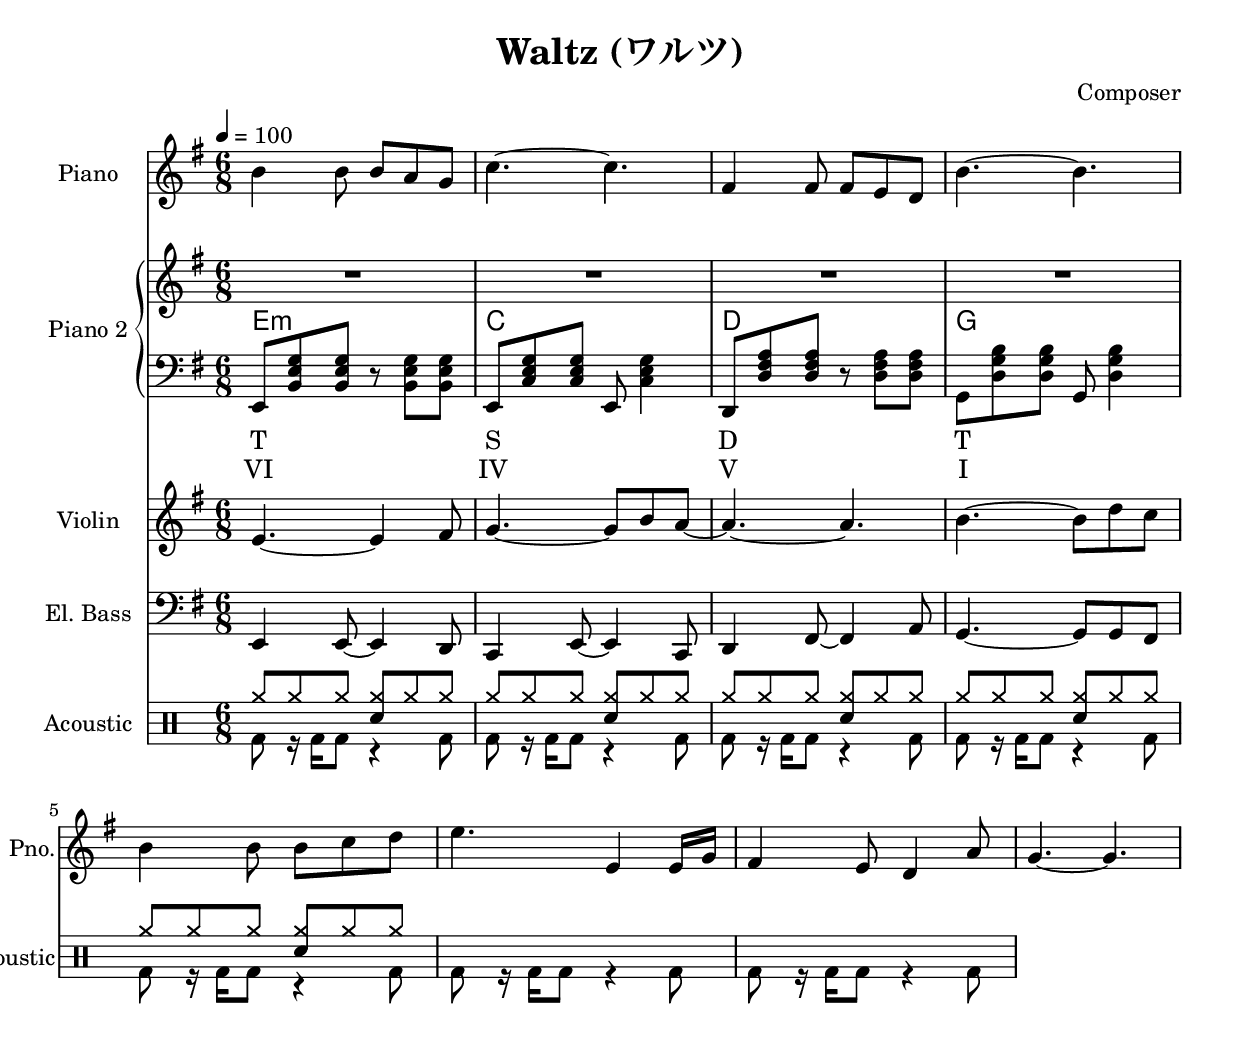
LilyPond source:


\header {
  title = "Waltz (ワルツ)"
  composer = "Composer"
}

<<
  \new PianoStaff \with {
    instrumentName = "Piano"
    shortInstrumentName = "Pno."
  }{\tempo 4 = 100 \clef treble \key g \major \time 6/8
    b'4 b'8 b' a' g'       | 
    c''4.~ c''             |
    fis'4 fis'8 fis' e' d' |
    b'4.~ b'               |

    b'4 b'8 b' c'' d''     |
    e''4. e'4 e'16 g'      |
    fis'4 e'8 d'4 a'8      |
    g'4.~ g'4.

  }

  \new PianoStaff <<
    \set PianoStaff.instrumentName = "Piano 2"
    \new Staff {\clef treble \key g \major
      R2. | R2. | R2. | R2. |
    }
    \new ChordNames {
      \chordmode {
        e:m | c | d | g 
      }
    }
    \new Staff { \clef bass \key g \major
      e,8 <b, e g> <b, e g> r <b, e g> <b, e g>      | 
      e,8 <c e g> <c e g> e, <c e g>4                |
      d,8 <d fis a> <d fis a> r  <d fis a> <d fis a> |
      g,8 <d g b> <d g b> g, <d g b>4                |
    }
    \new Lyrics \lyricmode { % harmonic analysis : Tonic, Subdominant, Dominant
      T2.  S  D  T 
    }
    \new Lyrics \lyricmode { % harmonic analysis : Roman Numeral Analysis
      VI2. IV V  I 
    }
  >>
  
  \new Staff \with {
    instrumentName = "Violin"
    shortInstrumentName = "Vln."
  }{ \clef treble \key g \major \time 6/8
    e'4.~ e'4 fis'8   |
    g'4.~ g'8 b' a'~  |
    a'4.~ a'          |
    b'4.~ b'8 d'' c'' |
  }

  \new Staff \with {
    instrumentName = "El. Bass"
    shortInstrumentName = "El. B."
  }{ \clef bass \key g \major \time 6/8
    e,4 e,8~ e,4 d,8     |
    c,4 e,8~ e,4 c,8     |
    d,4 fis,8~ fis,4 a,8 |
    g,4.~ g,8 g, fis,
  }

  \new DrumStaff \with {
    instrumentName = "Acoustic"
    shortInstrumentName = "Acoustic"
  }{ \time 6/8
    \drummode {
      <<
        \new DrumVoice { \voiceOne
          \repeat unfold 5 {
            cymr8 cymr cymr <cymr sn> cymr cymr |
          }
        }
        \new DrumVoice { \voiceTwo
          \repeat unfold 7 {
            bd8 r16 bd16 bd8 r4 bd8
          }
        }
      >>
    }
  }
>>

